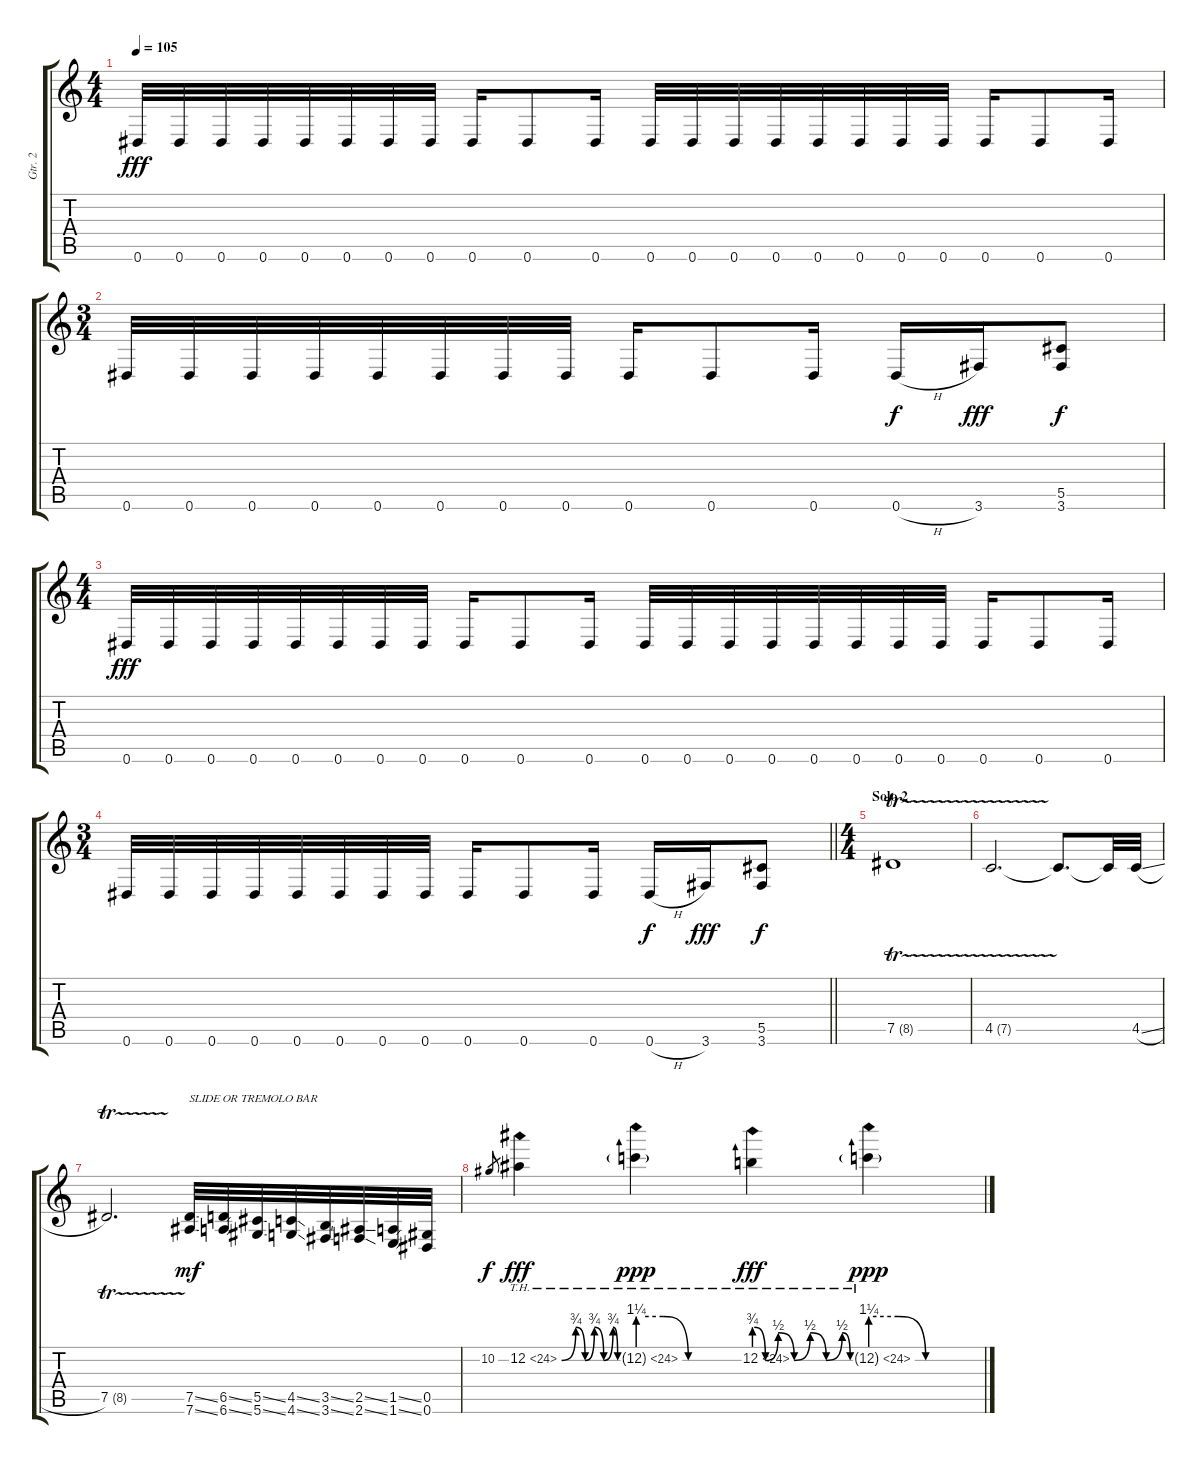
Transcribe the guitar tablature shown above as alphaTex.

\track ("Gtr. 2" "Gtr. 2") {instrument overdrivenguitar}
\staff {score tabs}
\tuning (Eb4 Bb3 Gb3 Db3 Ab2 Eb2) {hide}
\ts (4 4)
\tempo 105
\clef g2
\ks c
0.6.32{dy fff} 0.6.32 0.6.32 0.6.32 0.6.32 0.6.32 0.6.32 0.6.32 0.6.16 0.6.8 0.6.16 0.6.32 0.6.32 0.6.32 0.6.32 0.6.32 0.6.32 0.6.32 0.6.32 0.6.16 0.6.8 0.6.16 |
\ts (3 4)
0.6.32 0.6.32 0.6.32 0.6.32 0.6.32 0.6.32 0.6.32 0.6.32 0.6.16 0.6.8 0.6.16 0.6{h}.16{dy f} 3.6.16{dy fff} (5.5 3.6).8{dy f} |
\ts (4 4)
0.6.32{dy fff} 0.6.32 0.6.32 0.6.32 0.6.32 0.6.32 0.6.32 0.6.32 0.6.16 0.6.8 0.6.16 0.6.32 0.6.32 0.6.32 0.6.32 0.6.32 0.6.32 0.6.32 0.6.32 0.6.16 0.6.8 0.6.16 |
\ts (3 4)
\barLineRight lightlight
0.6.32 0.6.32 0.6.32 0.6.32 0.6.32 0.6.32 0.6.32 0.6.32 0.6.16 0.6.8 0.6.16 0.6{h}.16{dy f} 3.6.16{dy fff} (5.5 3.6).8{dy f} |
\ts (4 4)
\section ("" "Solo 2")
7.5{tr (8 64)}.1 |
4.5{tr (7 64)}.2{d} 4.5{t}.8{d} 4.5{t}.32 4.5{sl}.32 |
7.5{tr (8 64)}.2{d} (7.5{ss} 7.6{ss}).32{txt "SLIDE OR TREMOLO BAR" dy mf} (6.5{ss} 6.6{ss}).32 (5.5{ss} 5.6{ss}).32 (4.5{ss} 4.6{ss}).32 (3.5{ss} 3.6{ss}).32 (2.5{ss} 2.6{ss}).32 (1.5{ss} 1.6{ss}).32 (0.5 0.6).32 |
10.2.8{gr dy f} 12.2{be (custom 0 0 15 3 25 0 35 3 45 0 55 3 60 0) th 12}.4{dy fff} 12.2{be (custom 0 5 15 5 30 0 60 0) th 12 g}.4{dy ppp} 12.2{be (custom 0 3 7 0 15 2 25 0 35 2 45 0 55 2 60 0) th 12}.4{dy fff} 12.2{be (custom 0 5 15 5 30 0 60 0) th 12 g}.4{dy ppp}
